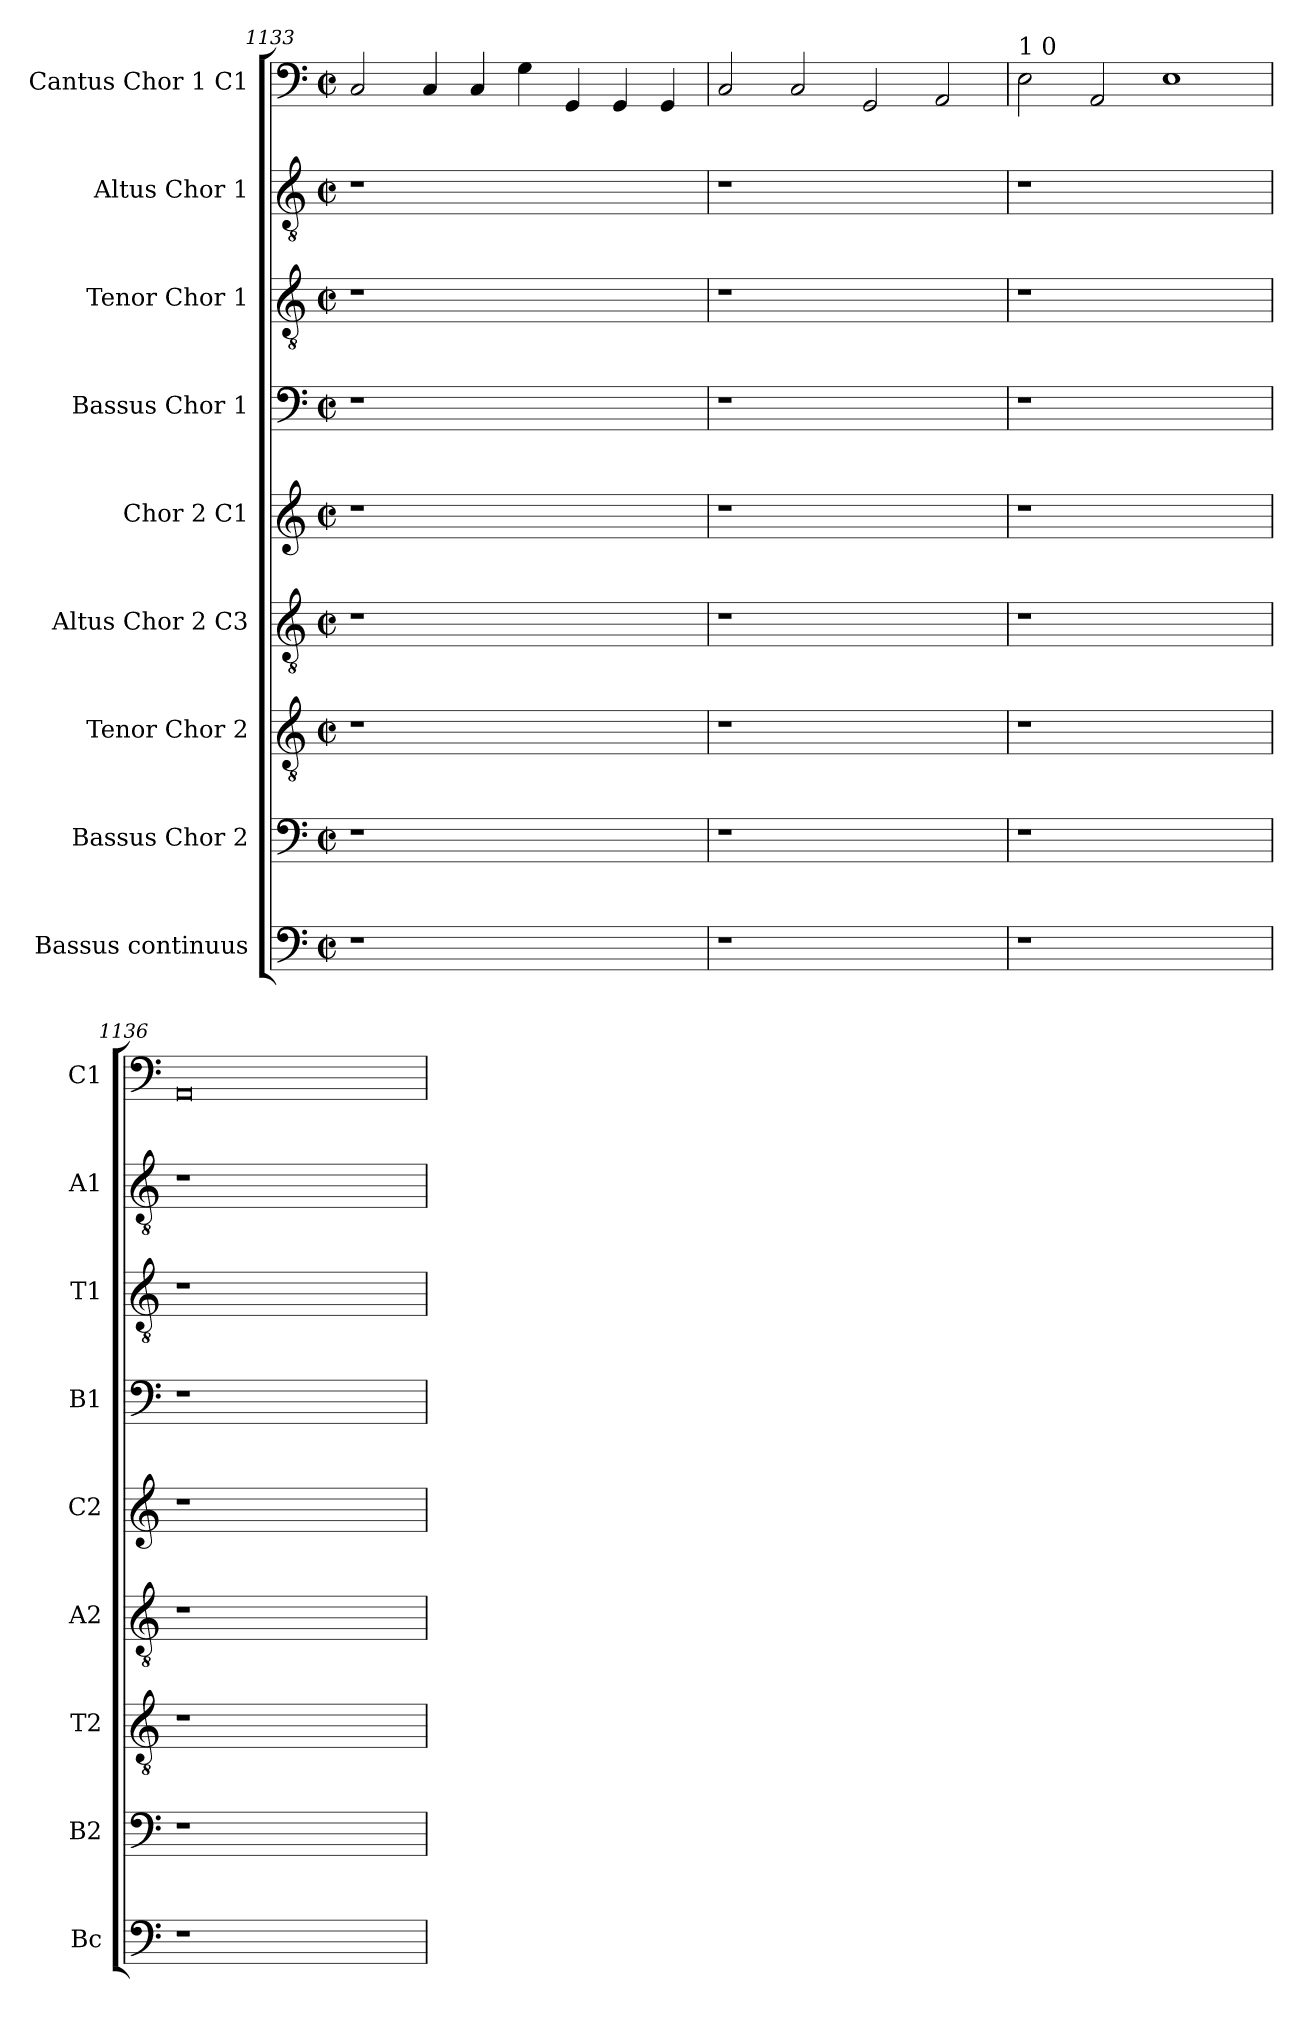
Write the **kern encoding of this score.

**kern	**kern	**kern	**kern	**kern	**kern	**kern	**kern	**kern
*part9	*part8	*part7	*part6	*part5	*part4	*part3	*part2	*part1
*staff9	*staff8	*staff7	*staff6	*staff5	*staff4	*staff3	*staff2	*staff1
*I"Bassus continuus	*I"Bassus Chor 2	*I"Tenor Chor 2	*I"Altus Chor 2 C3	*I"Chor 2 C1	*I"Bassus Chor 1	*I"Tenor Chor 1	*I"Altus Chor 1	*I"Cantus Chor 1 C1
*I'Bc	*I'B2	*I'T2	*I'A2	*I'C2	*I'B1	*I'T1	*I'A1	*I'C1
*clefF4	*clefF4	*clefGv2	*clefGv2	*clefG2	*clefF4	*clefGv2	*clefGv2	*clefF4
*ITrd7c12	*	*	*	*	*	*	*	*
*k[]	*k[]	*k[]	*k[]	*k[]	*k[]	*k[]	*k[]	*k[]
*C:	*C:	*C:	*C:	*C:	*C:	*C:	*C:	*C:
*M2/2	*M2/2	*M2/2	*M2/2	*M2/2	*M2/2	*M2/2	*M2/2	*M2/2
*met(c|)	*met(c|)	*met(c|)	*met(c|)	*met(c|)	*met(c|)	*met(c|)	*met(c|)	*met(c|)
=1133	=1133	=1133	=1133	=1133	=1133	=1133	=1133	=1133
1r	1r	1r	1r	1r	1r	1r	1r	2C/
.	.	.	.	.	.	.	.	4C/
.	.	.	.	.	.	.	.	4C/
1ryy	1ryy	1ryy	1ryy	1ryy	1ryy	1ryy	1ryy	4G\
.	.	.	.	.	.	.	.	4GG/
.	.	.	.	.	.	.	.	4GG/
.	.	.	.	.	.	.	.	4GG/
=1134	=1134	=1134	=1134	=1134	=1134	=1134	=1134	=1134
1r	1r	1r	1r	1r	1r	1r	1r	2C/
.	.	.	.	.	.	.	.	2C/
1ryy	1ryy	1ryy	1ryy	1ryy	1ryy	1ryy	1ryy	2GG/
.	.	.	.	.	.	.	.	2AA/
!!LO:LB:g=z
=1135	=1135	=1135	=1135	=1135	=1135	=1135	=1135	=1135
!	!	!	!	!	!	!	!	!LO:TX:a:t=1 0
1r	1r	1r	1r	1r	1r	1r	1r	2E\
.	.	.	.	.	.	.	.	2AA/
1ryy	1ryy	1ryy	1ryy	1ryy	1ryy	1ryy	1ryy	1E
=1136	=1136	=1136	=1136	=1136	=1136	=1136	=1136	=1136
1r	1r	1r	1r	1r	1r	1r	1r	0AA
1ryy	1ryy	1ryy	1ryy	1ryy	1ryy	1ryy	1ryy	.
=!	=!	=!	=!	=!	=!	=!	=!	=!
*-	*-	*-	*-	*-	*-	*-	*-	*-
